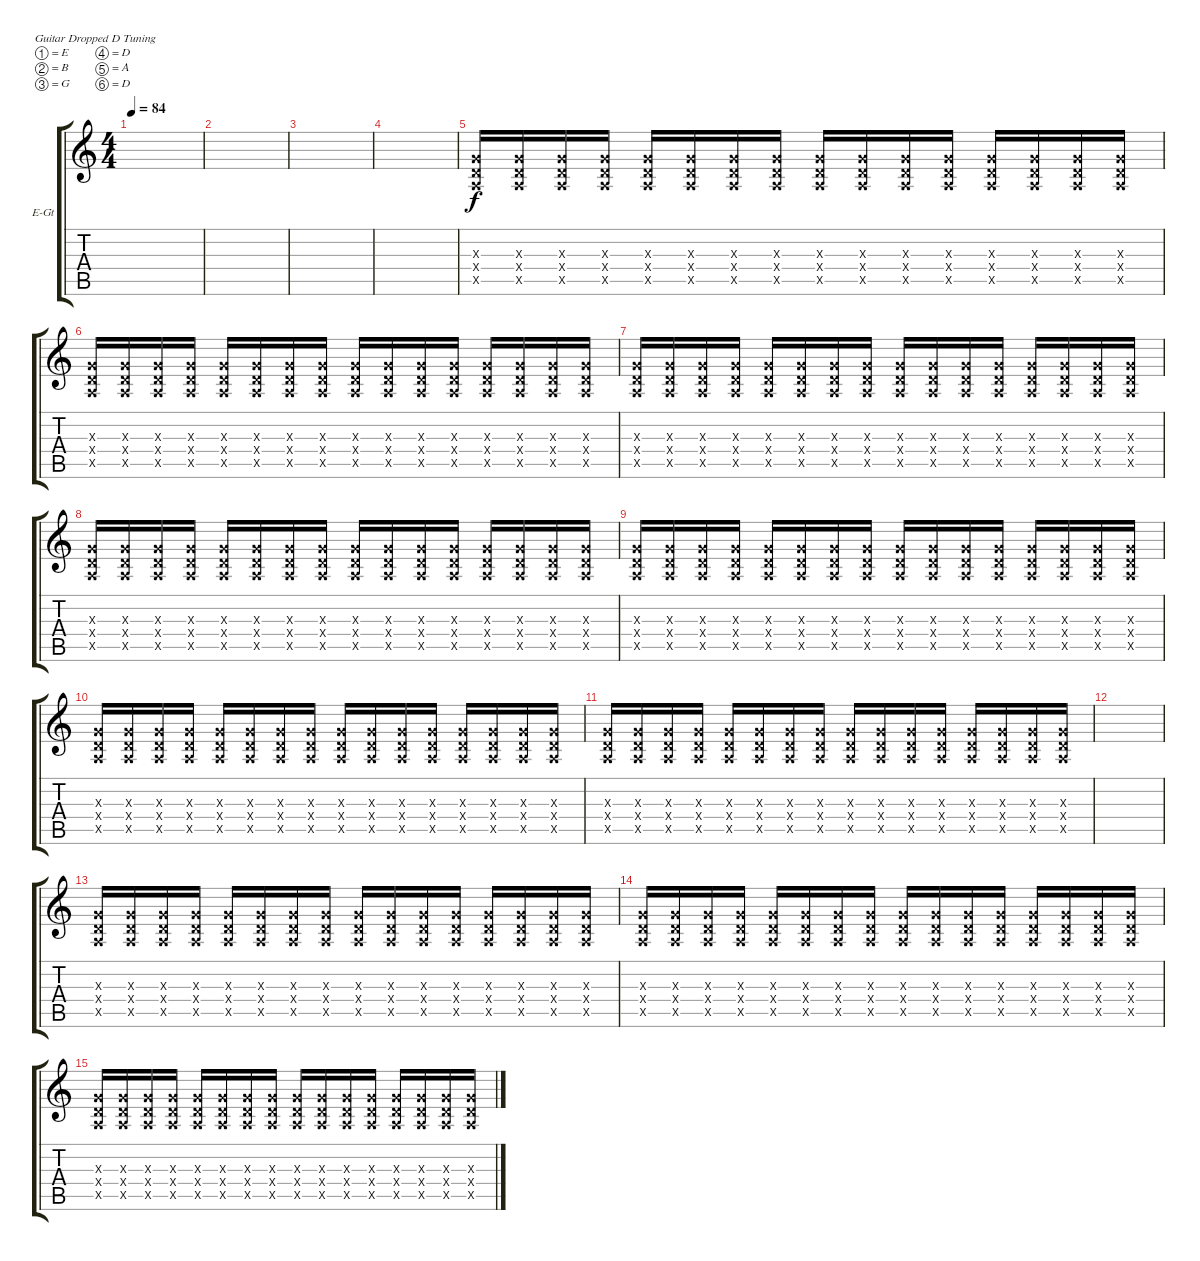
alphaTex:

\defaultSystemsLayout 4
\bracketExtendMode groupsimilarinstruments
\firstSystemTrackNameOrientation horizontal
\otherSystemsTrackNameOrientation horizontal
\track ("Electric Guitar" "E-Gt") {instrument overdrivenguitar}
\staff {score tabs}
\tuning (E4 B3 G3 D3 A2 D2)
\ts (4 4)
\tempo 84
\clef g2
\scale
0.333333
\ks c
|
\scale
0.333333 |
\scale
0.333333 |
\scale
0.333333 |
\scale
0.333333 (0.5{x} 0.4{x} 0.3{x}).16 (0.5{x} 0.4{x} 0.3{x}).16 (0.5{x} 0.4{x} 0.3{x}).16 (0.5{x} 0.4{x} 0.3{x}).16 (0.5{x} 0.4{x} 0.3{x}).16 (0.5{x} 0.4{x} 0.3{x}).16 (0.5{x} 0.4{x} 0.3{x}).16 (0.5{x} 0.4{x} 0.3{x}).16 (0.5{x} 0.4{x} 0.3{x}).16 (0.5{x} 0.4{x} 0.3{x}).16 (0.5{x} 0.4{x} 0.3{x}).16 (0.5{x} 0.4{x} 0.3{x}).16 (0.5{x} 0.4{x} 0.3{x}).16 (0.5{x} 0.4{x} 0.3{x}).16 (0.5{x} 0.4{x} 0.3{x}).16 (0.5{x} 0.4{x} 0.3{x}).16 |
\scale
0.333333 (0.5{x} 0.4{x} 0.3{x}).16 (0.5{x} 0.4{x} 0.3{x}).16 (0.5{x} 0.4{x} 0.3{x}).16 (0.5{x} 0.4{x} 0.3{x}).16 (0.5{x} 0.4{x} 0.3{x}).16 (0.5{x} 0.4{x} 0.3{x}).16 (0.5{x} 0.4{x} 0.3{x}).16 (0.5{x} 0.4{x} 0.3{x}).16 (0.5{x} 0.4{x} 0.3{x}).16 (0.5{x} 0.4{x} 0.3{x}).16 (0.5{x} 0.4{x} 0.3{x}).16 (0.5{x} 0.4{x} 0.3{x}).16 (0.5{x} 0.4{x} 0.3{x}).16 (0.5{x} 0.4{x} 0.3{x}).16 (0.5{x} 0.4{x} 0.3{x}).16 (0.5{x} 0.4{x} 0.3{x}).16 |
\scale
0.333333 (0.5{x} 0.4{x} 0.3{x}).16 (0.5{x} 0.4{x} 0.3{x}).16 (0.5{x} 0.4{x} 0.3{x}).16 (0.5{x} 0.4{x} 0.3{x}).16 (0.5{x} 0.4{x} 0.3{x}).16 (0.5{x} 0.4{x} 0.3{x}).16 (0.5{x} 0.4{x} 0.3{x}).16 (0.5{x} 0.4{x} 0.3{x}).16 (0.5{x} 0.4{x} 0.3{x}).16 (0.5{x} 0.4{x} 0.3{x}).16 (0.5{x} 0.4{x} 0.3{x}).16 (0.5{x} 0.4{x} 0.3{x}).16 (0.5{x} 0.4{x} 0.3{x}).16 (0.5{x} 0.4{x} 0.3{x}).16 (0.5{x} 0.4{x} 0.3{x}).16 (0.5{x} 0.4{x} 0.3{x}).16 |
\scale
0.333333 (0.5{x} 0.4{x} 0.3{x}).16 (0.5{x} 0.4{x} 0.3{x}).16 (0.5{x} 0.4{x} 0.3{x}).16 (0.5{x} 0.4{x} 0.3{x}).16 (0.5{x} 0.4{x} 0.3{x}).16 (0.5{x} 0.4{x} 0.3{x}).16 (0.5{x} 0.4{x} 0.3{x}).16 (0.5{x} 0.4{x} 0.3{x}).16 (0.5{x} 0.4{x} 0.3{x}).16 (0.5{x} 0.4{x} 0.3{x}).16 (0.5{x} 0.4{x} 0.3{x}).16 (0.5{x} 0.4{x} 0.3{x}).16 (0.5{x} 0.4{x} 0.3{x}).16 (0.5{x} 0.4{x} 0.3{x}).16 (0.5{x} 0.4{x} 0.3{x}).16 (0.5{x} 0.4{x} 0.3{x}).16 |
\scale
0.333333 (0.5{x} 0.4{x} 0.3{x}).16 (0.5{x} 0.4{x} 0.3{x}).16 (0.5{x} 0.4{x} 0.3{x}).16 (0.5{x} 0.4{x} 0.3{x}).16 (0.5{x} 0.4{x} 0.3{x}).16 (0.5{x} 0.4{x} 0.3{x}).16 (0.5{x} 0.4{x} 0.3{x}).16 (0.5{x} 0.4{x} 0.3{x}).16 (0.5{x} 0.4{x} 0.3{x}).16 (0.5{x} 0.4{x} 0.3{x}).16 (0.5{x} 0.4{x} 0.3{x}).16 (0.5{x} 0.4{x} 0.3{x}).16 (0.5{x} 0.4{x} 0.3{x}).16 (0.5{x} 0.4{x} 0.3{x}).16 (0.5{x} 0.4{x} 0.3{x}).16 (0.5{x} 0.4{x} 0.3{x}).16 |
\scale
0.333333 (0.5{x} 0.4{x} 0.3{x}).16 (0.5{x} 0.4{x} 0.3{x}).16 (0.5{x} 0.4{x} 0.3{x}).16 (0.5{x} 0.4{x} 0.3{x}).16 (0.5{x} 0.4{x} 0.3{x}).16 (0.5{x} 0.4{x} 0.3{x}).16 (0.5{x} 0.4{x} 0.3{x}).16 (0.5{x} 0.4{x} 0.3{x}).16 (0.5{x} 0.4{x} 0.3{x}).16 (0.5{x} 0.4{x} 0.3{x}).16 (0.5{x} 0.4{x} 0.3{x}).16 (0.5{x} 0.4{x} 0.3{x}).16 (0.5{x} 0.4{x} 0.3{x}).16 (0.5{x} 0.4{x} 0.3{x}).16 (0.5{x} 0.4{x} 0.3{x}).16 (0.5{x} 0.4{x} 0.3{x}).16 |
\scale
0.333333 (0.5{x} 0.4{x} 0.3{x}).16 (0.5{x} 0.4{x} 0.3{x}).16 (0.5{x} 0.4{x} 0.3{x}).16 (0.5{x} 0.4{x} 0.3{x}).16 (0.5{x} 0.4{x} 0.3{x}).16 (0.5{x} 0.4{x} 0.3{x}).16 (0.5{x} 0.4{x} 0.3{x}).16 (0.5{x} 0.4{x} 0.3{x}).16 (0.5{x} 0.4{x} 0.3{x}).16 (0.5{x} 0.4{x} 0.3{x}).16 (0.5{x} 0.4{x} 0.3{x}).16 (0.5{x} 0.4{x} 0.3{x}).16 (0.5{x} 0.4{x} 0.3{x}).16 (0.5{x} 0.4{x} 0.3{x}).16 (0.5{x} 0.4{x} 0.3{x}).16 (0.5{x} 0.4{x} 0.3{x}).16 |
\scale
0.333333 |
\scale
0.333333 (0.5{x} 0.4{x} 0.3{x}).16 (0.5{x} 0.4{x} 0.3{x}).16 (0.5{x} 0.4{x} 0.3{x}).16 (0.5{x} 0.4{x} 0.3{x}).16 (0.5{x} 0.4{x} 0.3{x}).16 (0.5{x} 0.4{x} 0.3{x}).16 (0.5{x} 0.4{x} 0.3{x}).16 (0.5{x} 0.4{x} 0.3{x}).16 (0.5{x} 0.4{x} 0.3{x}).16 (0.5{x} 0.4{x} 0.3{x}).16 (0.5{x} 0.4{x} 0.3{x}).16 (0.5{x} 0.4{x} 0.3{x}).16 (0.5{x} 0.4{x} 0.3{x}).16 (0.5{x} 0.4{x} 0.3{x}).16 (0.5{x} 0.4{x} 0.3{x}).16 (0.5{x} 0.4{x} 0.3{x}).16 |
\scale
0.333333 (0.5{x} 0.4{x} 0.3{x}).16 (0.5{x} 0.4{x} 0.3{x}).16 (0.5{x} 0.4{x} 0.3{x}).16 (0.5{x} 0.4{x} 0.3{x}).16 (0.5{x} 0.4{x} 0.3{x}).16 (0.5{x} 0.4{x} 0.3{x}).16 (0.5{x} 0.4{x} 0.3{x}).16 (0.5{x} 0.4{x} 0.3{x}).16 (0.5{x} 0.4{x} 0.3{x}).16 (0.5{x} 0.4{x} 0.3{x}).16 (0.5{x} 0.4{x} 0.3{x}).16 (0.5{x} 0.4{x} 0.3{x}).16 (0.5{x} 0.4{x} 0.3{x}).16 (0.5{x} 0.4{x} 0.3{x}).16 (0.5{x} 0.4{x} 0.3{x}).16 (0.5{x} 0.4{x} 0.3{x}).16 |
\scale
0.333333 (0.5{x} 0.4{x} 0.3{x}).16 (0.5{x} 0.4{x} 0.3{x}).16 (0.5{x} 0.4{x} 0.3{x}).16 (0.5{x} 0.4{x} 0.3{x}).16 (0.5{x} 0.4{x} 0.3{x}).16 (0.5{x} 0.4{x} 0.3{x}).16 (0.5{x} 0.4{x} 0.3{x}).16 (0.5{x} 0.4{x} 0.3{x}).16 (0.5{x} 0.4{x} 0.3{x}).16 (0.5{x} 0.4{x} 0.3{x}).16 (0.5{x} 0.4{x} 0.3{x}).16 (0.5{x} 0.4{x} 0.3{x}).16 (0.5{x} 0.4{x} 0.3{x}).16 (0.5{x} 0.4{x} 0.3{x}).16 (0.5{x} 0.4{x} 0.3{x}).16 (0.5{x} 0.4{x} 0.3{x}).16 |
\scale
0.333333
